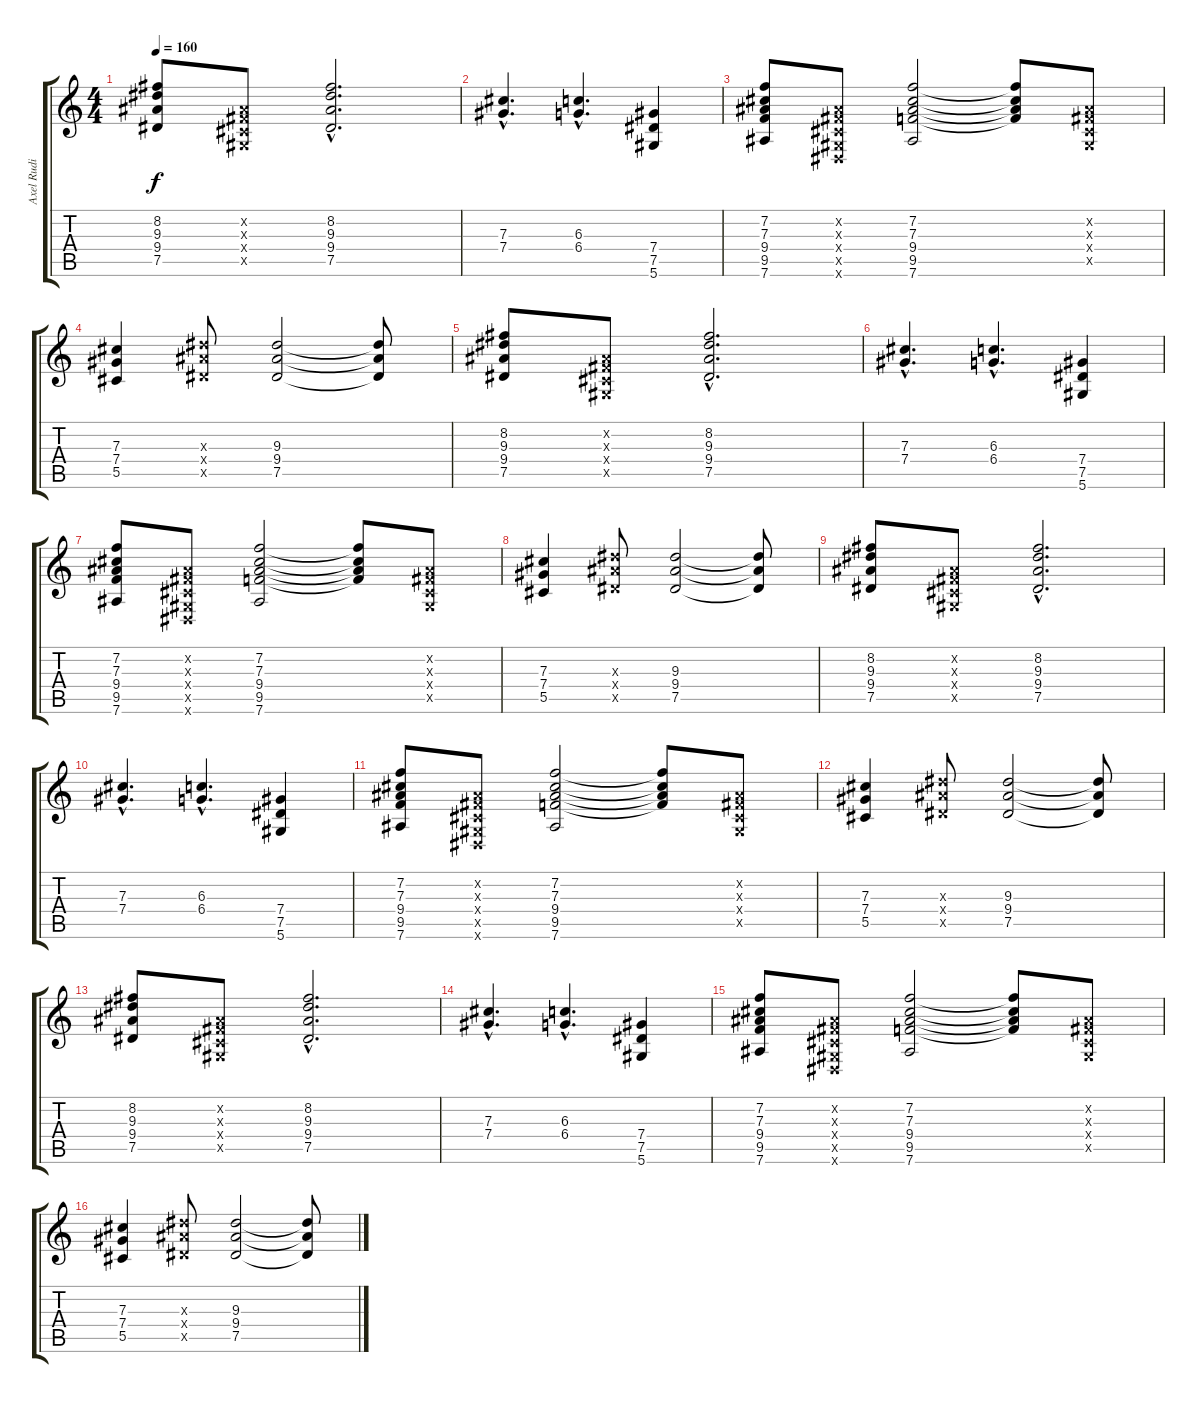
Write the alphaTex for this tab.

\track ("Axel Rudi Pell - Guitar 2" "Axel Rudi ") {instrument distortionguitar}
\staff {score tabs}
\tuning (Eb4 Bb3 Gb3 Db3 Ab2 Eb2) {hide}
\ts (4 4)
\tempo 160
\clef g2
\ks c
(8.2 9.3 9.4 7.5).8{dy f} (0.2{x} 0.3{x} 0.4{x} 0.5{x}).8 (8.2{hac} 9.3{hac} 9.4{hac} 7.5{hac}).2{d} |
(7.3{hac} 7.4{hac}).4{d} (6.3{hac} 6.4{hac}).4{d} (7.4 7.5 5.6).4 |
(7.2 7.3 9.4 9.5 7.6).8 (0.2{x} 0.3{x} 0.4{x} 0.5{x} 0.6{x}).8 (7.2 7.3 9.4 9.5 7.6).2 (7.2{t} 7.3{t} 9.4{t} 9.5{t}).8 (0.2{x} 0.3{x} 0.4{x} 0.5{x}).8 |
(7.3 7.4 5.5).4 (9.3{x} 9.4{x} 7.5{x}).8 (9.3 9.4 7.5).2 (9.3{t} 9.4{t} 7.5{t}).8 |
(8.2 9.3 9.4 7.5).8 (0.2{x} 0.3{x} 0.4{x} 0.5{x}).8 (8.2{hac} 9.3{hac} 9.4{hac} 7.5{hac}).2{d} |
(7.3{hac} 7.4{hac}).4{d} (6.3{hac} 6.4{hac}).4{d} (7.4 7.5 5.6).4 |
(7.2 7.3 9.4 9.5 7.6).8 (0.2{x} 0.3{x} 0.4{x} 0.5{x} 0.6{x}).8 (7.2 7.3 9.4 9.5 7.6).2 (7.2{t} 7.3{t} 9.4{t} 9.5{t}).8 (0.2{x} 0.3{x} 0.4{x} 0.5{x}).8 |
(7.3 7.4 5.5).4 (9.3{x} 9.4{x} 7.5{x}).8 (9.3 9.4 7.5).2 (9.3{t} 9.4{t} 7.5{t}).8 |
(8.2 9.3 9.4 7.5).8 (0.2{x} 0.3{x} 0.4{x} 0.5{x}).8 (8.2{hac} 9.3{hac} 9.4{hac} 7.5{hac}).2{d} |
(7.3{hac} 7.4{hac}).4{d} (6.3{hac} 6.4{hac}).4{d} (7.4 7.5 5.6).4 |
(7.2 7.3 9.4 9.5 7.6).8 (0.2{x} 0.3{x} 0.4{x} 0.5{x} 0.6{x}).8 (7.2 7.3 9.4 9.5 7.6).2 (7.2{t} 7.3{t} 9.4{t} 9.5{t}).8 (0.2{x} 0.3{x} 0.4{x} 0.5{x}).8 |
(7.3 7.4 5.5).4 (9.3{x} 9.4{x} 7.5{x}).8 (9.3 9.4 7.5).2 (9.3{t} 9.4{t} 7.5{t}).8 |
(8.2 9.3 9.4 7.5).8 (0.2{x} 0.3{x} 0.4{x} 0.5{x}).8 (8.2{hac} 9.3{hac} 9.4{hac} 7.5{hac}).2{d} |
(7.3{hac} 7.4{hac}).4{d} (6.3{hac} 6.4{hac}).4{d} (7.4 7.5 5.6).4 |
(7.2 7.3 9.4 9.5 7.6).8 (0.2{x} 0.3{x} 0.4{x} 0.5{x} 0.6{x}).8 (7.2 7.3 9.4 9.5 7.6).2 (7.2{t} 7.3{t} 9.4{t} 9.5{t}).8 (0.2{x} 0.3{x} 0.4{x} 0.5{x}).8 |
(7.3 7.4 5.5).4 (9.3{x} 9.4{x} 7.5{x}).8 (9.3 9.4 7.5).2 (9.3{t} 9.4{t} 7.5{t}).8
